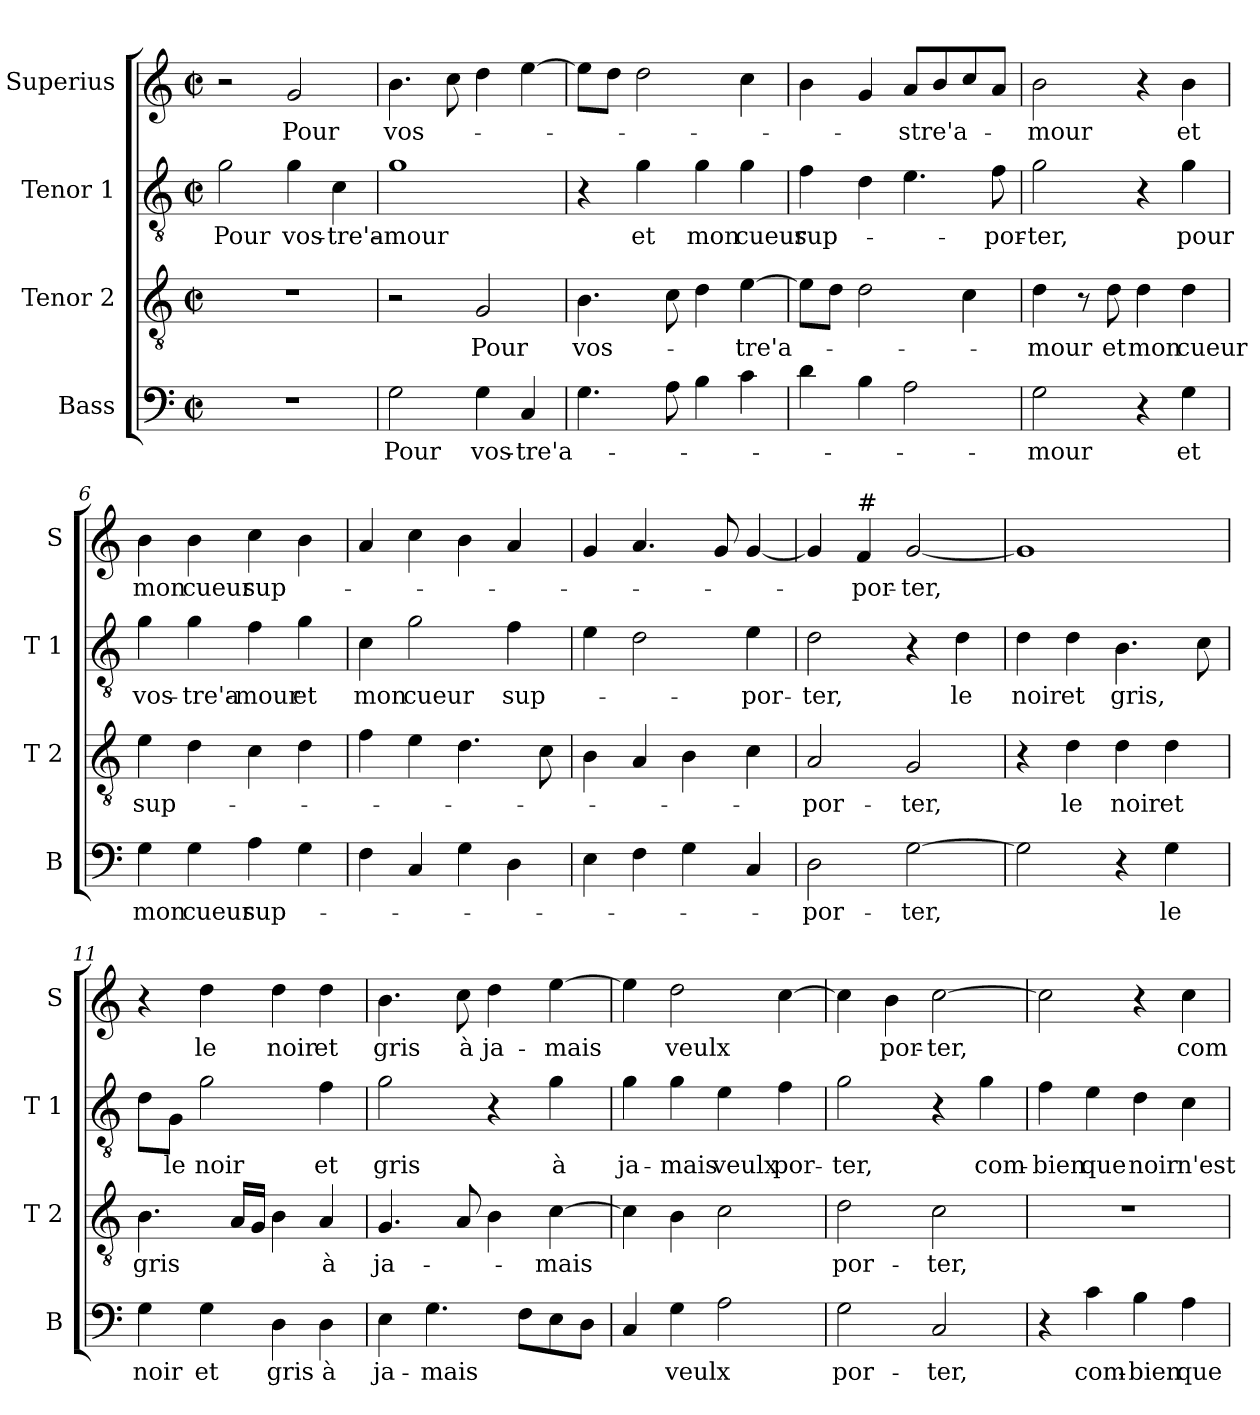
**kern	**text	**kern	**text	**kern	**text	**kern	**text
*part4	*part4	*part3	*part3	*part2	*part2	*part1	*part1
*staff4	*staff4	*staff3	*staff3	*staff2	*staff2	*staff1	*staff1
*I"Bass	*	*I"Tenor 2	*	*I"Tenor 1	*	*I"Superius	*
*I'B	*	*I'T 2	*	*I'T 1	*	*I'S	*
*clefF4	*	*clefGv2	*	*clefGv2	*	*clefG2	*
*k[]	*	*k[]	*	*k[]	*	*k[]	*
*C:	*	*C:	*	*C:	*	*C:	*
*M2/2	*	*M2/2	*	*M2/2	*	*M2/2	*
*met(c|)	*	*met(c|)	*	*met(c|)	*	*met(c|)	*
=1	=1	=1	=1	=1	=1	=1	=1
1r	.	1r	.	2g\	Pour	2r	.
.	.	.	.	4g\	vos-	2g/	Pour
.	.	.	.	4c\	-tre'a-	.	.
=2	=2	=2	=2	=2	=2	=2	=2
2G\	Pour	2r	.	1g	-mour	4.b\	vos-
.	.	.	.	.	.	8cc\	.
4G\	vos-	2G/	Pour	.	.	4dd\	.
4C/	-tre'a-	.	.	.	.	[4ee\	.
=3	=3	=3	=3	=3	=3	=3	=3
4.G\	.	4.B\	vos-	4r	.	8ee\L]	.
.	.	.	.	.	.	8dd\J	.
.	.	.	.	4g\	et	2dd\	.
8A\	.	8c\	.	.	.	.	.
4B\	.	4d\	.	4g\	mon	.	.
4c\	.	[4e\	-tre'a-	4g\	cueur	4cc\	.
=4	=4	=4	=4	=4	=4	=4	=4
4d\	.	8e\L]	.	4f\	sup-	4b\	.
.	.	8d\J	.	.	.	.	.
4B\	.	2d\	.	4d\	.	4g/	.
2A\	.	.	.	4.e\	.	8a/L	-stre'a-
.	.	.	.	.	.	8b/	.
.	.	4c\	.	.	.	8cc/	.
.	.	.	.	8f\	-por-	8a/J	.
=5	=5	=5	=5	=5	=5	=5	=5
2G\	-mour	4d\	-mour	2g\	-ter,	2b\	-mour
.	.	8r	.	.	.	.	.
.	.	8d\	et	.	.	.	.
4r	.	4d\	mon	4r	.	4r	.
4G\	et	4d\	cueur	4g\	pour	4b\	et
!!LO:LB:g=z
=6	=6	=6	=6	=6	=6	=6	=6
4G\	mon	4e\	sup-	4g\	vos-	4b\	mon
4G\	cueur	4d\	.	4g\	-tre'a-	4b\	cueur
4A\	sup-	4c\	.	4f\	-mour	4cc\	sup-
4G\	.	4d\	.	4g\	et	4b\	.
=7	=7	=7	=7	=7	=7	=7	=7
4F\	.	4f\	.	4c\	mon	4a/	.
4C/	.	4e\	.	2g\	cueur	4cc\	.
4G\	.	4.d\	.	.	.	4b\	.
4D\	.	.	.	4f\	sup-	4a/	.
.	.	8c\	.	.	.	.	.
=8	=8	=8	=8	=8	=8	=8	=8
4E\	.	4B\	.	4e\	.	4g/	.
4F\	.	4A/	.	2d\	.	4.a/	.
4G\	.	4B\	.	.	.	.	.
.	.	.	.	.	.	8g/	.
4C/	.	4c\	.	4e\	-por-	[4g/	.
=9	=9	=9	=9	=9	=9	=9	=9
2D\	-por-	2A/	-por-	2d\	-ter,	4g/]	.
!	!	!	!	!	!	!LO:TX:a:t=#	!
.	.	.	.	.	.	4f/	-por-
[2G\	-ter,	2G/	-ter,	4r	.	[2g/	-ter,
.	.	.	.	4d\	le	.	.
=10	=10	=10	=10	=10	=10	=10	=10
2G\]	.	4r	.	4d\	noir	1g]	.
.	.	4d\	le	4d\	et	.	.
4r	.	4d\	noir	4.B\	gris,	.	.
4G\	le	4d\	et	.	.	.	.
.	.	.	.	8c\	.	.	.
!!LO:LB:g=z
=11	=11	=11	=11	=11	=11	=11	=11
4G\	noir	4.B\	gris	8d\L	.	4r	.
.	.	.	.	8G\J	le	.	.
4G\	et	.	.	2g\	noir	4dd\	le
.	.	16A/LL	.	.	.	.	.
.	.	16G/JJ	.	.	.	.	.
4D\	gris	4B\	.	.	.	4dd\	noir
4D\	à	4A/	à	4f\	et	4dd\	et
=12	=12	=12	=12	=12	=12	=12	=12
4E\	ja-	4.G/	ja-	2g\	gris	4.b\	gris
4.G\	-mais	.	.	.	.	.	.
.	.	8A/	.	.	.	8cc\	à
.	.	4B\	.	4r	.	4dd\	ja-
8F\L	.	.	.	.	.	.	.
8E\	.	[4c\	-mais	4g\	à	[4ee\	-mais
8D\J	.	.	.	.	.	.	.
=13	=13	=13	=13	=13	=13	=13	=13
4C/	.	4c\]	.	4g\	ja-	4ee\]	.
4G\	veulx	4B\	.	4g\	-mais	2dd\	veulx
2A\	.	2c\	.	4e\	veulx	.	.
.	.	.	.	4f\	por-	[4cc\	.
=14	=14	=14	=14	=14	=14	=14	=14
2G\	por-	2d\	por-	2g\	-ter,	4cc\]	.
.	.	.	.	.	.	4b\	por-
2C/	-ter,	2c\	-ter,	4r	.	[2cc\	-ter,
.	.	.	.	4g\	com-	.	.
=15	=15	=15	=15	=15	=15	=15	=15
4r	.	1r	.	4f\	-bien	2cc\]	.
4c\	com-	.	.	4e\	que	.	.
4B\	-bien	.	.	4d\	noir	4r	.
4A\	que	.	.	4c\	n'est	4cc\	com-
=	=	=	=	=	=	=	=
*-	*-	*-	*-	*-	*-	*-	*-
